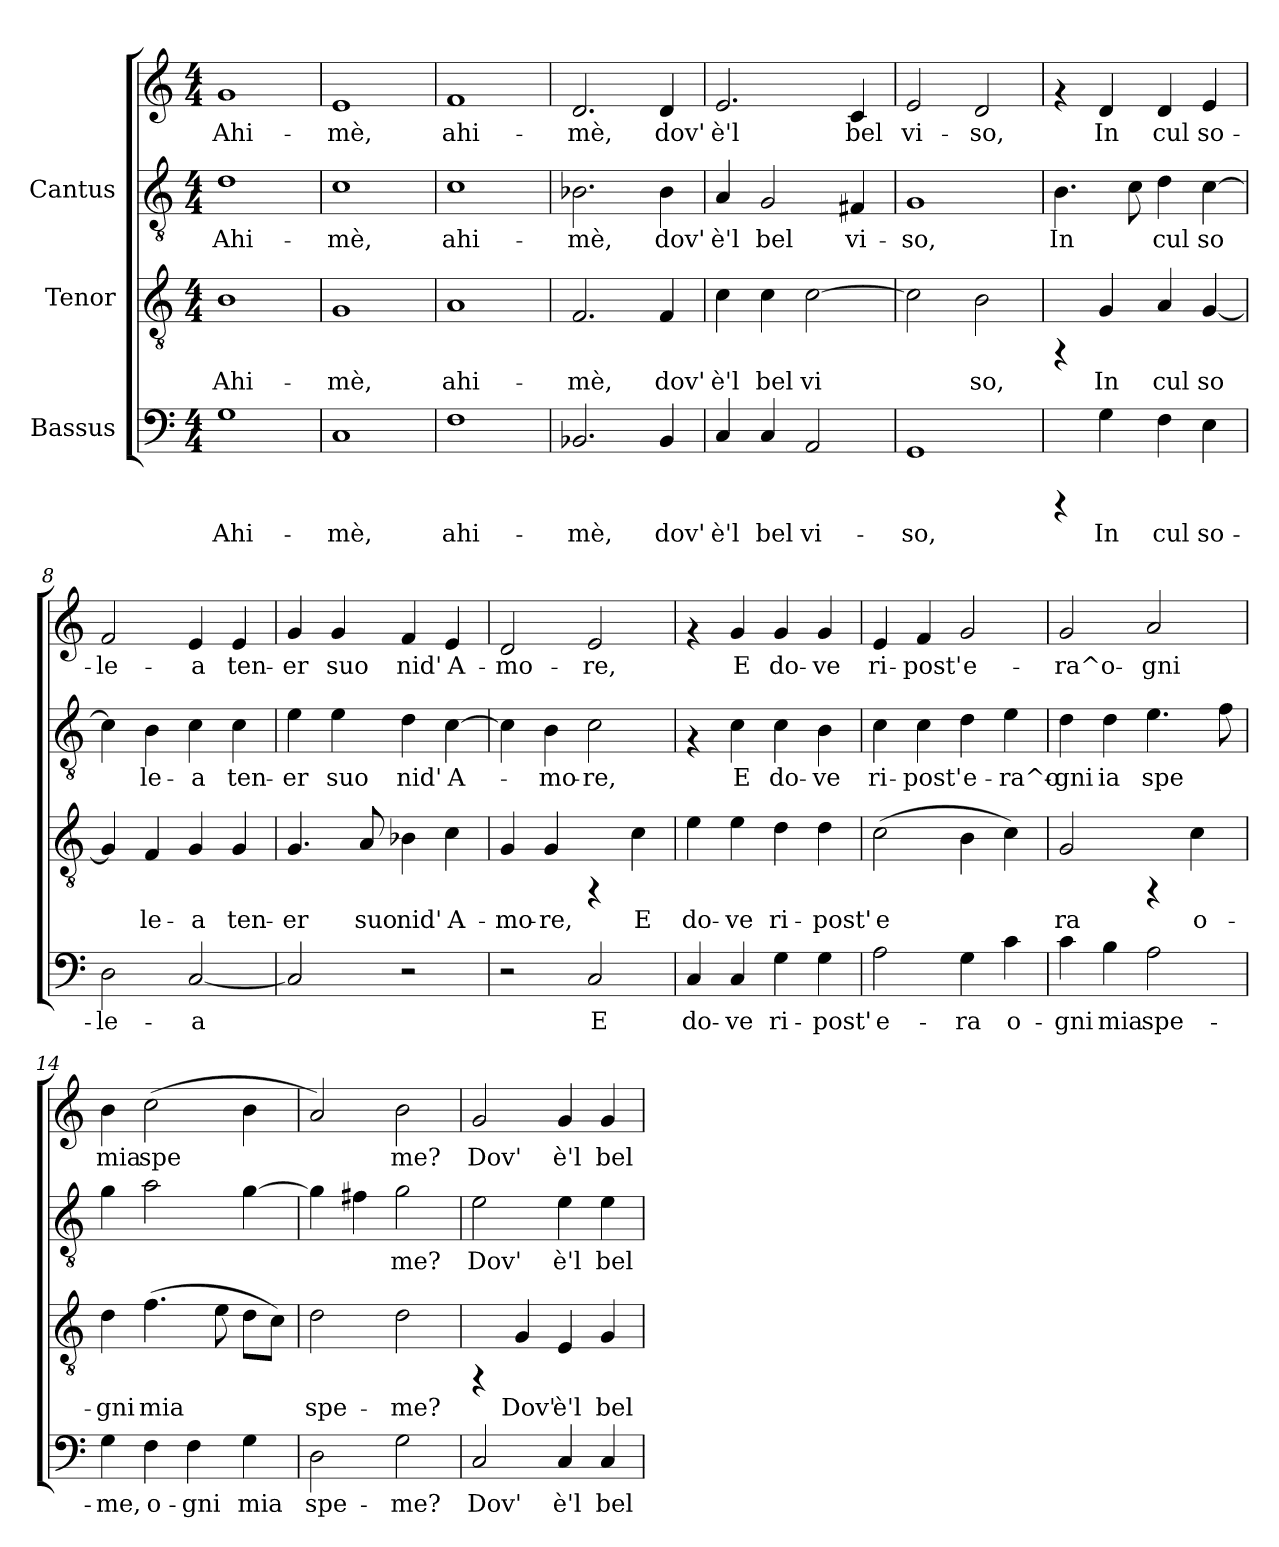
**kern	**text	**kern	**text	**kern	**text	**kern	**text
*part3	*part3	*part2	*part2	*part1	*part1	*part1	*part1
*staff4	*staff4	*staff3	*staff3	*staff2	*staff2	*staff1	*staff1
*I"Bassus	*	*I"Tenor	*	*I"Cantus	*	*	*
!!LO:PB:g=z
*stria5	*	*stria5	*	*stria5	*	*stria5	*
*clefF4	*	*clefGv2	*	*clefGv2	*	*clefG2	*
*M4/4	*	*M4/4	*	*M4/4	*	*M4/4	*
*MM132	*	*MM132	*	*MM132	*	*MM132	*
=1	=1	=1	=1	=1	=1	=1	=1
!	!LO:LY:b:cj	!	!LO:LY:b:cj	!	!LO:LY:b:cj	!	!LO:LY:b:cj
1G	Ahi-	1B	Ahi-	1d	-Ahi-	1g	Ahi-
=2	=2	=2	=2	=2	=2	=2	=2
!	!LO:LY:b:cj	!	!LO:LY:b:cj	!	!LO:LY:b:cj	!	!LO:LY:b:cj
1C	-mè,	1G	-mè,	1c	mè,	1e	-mè,
=3	=3	=3	=3	=3	=3	=3	=3
!	!LO:LY:b:cj	!	!LO:LY:b:cj	!	!LO:LY:b:cj	!	!LO:LY:b:cj
1F	ahi-	1A	ahi-	1c	-ahi-	1f	ahi-
=4	=4	=4	=4	=4	=4	=4	=4
!	!LO:LY:b:cj	!	!LO:LY:b:cj	!	!LO:LY:b:cj	!	!LO:LY:b:cj
2.BB-X/	-mè,	2.F/	-mè,	2.B-X\	mè,	2.d/	-mè,
!	!LO:LY:b:cj	!	!LO:LY:b:cj	!	!LO:LY:b:cj	!	!LO:LY:b:cj
4BB-/	dov'	4F/	dov'	4B-\	dov'	4d/	dov'
=5	=5	=5	=5	=5	=5	=5	=5
!	!LO:LY:b:cj	!	!LO:LY:b:cj	!	!LO:LY:b:cj	!	!LO:LY:b:cj
4C/	è'l	4c\	è'l	4A/	è'l	2.e/	è'l
!	!LO:LY:b:cj	!	!LO:LY:b:cj	!	!LO:LY:b:cj	!	!
4C/	bel	4c\	bel	2G/	bel	.	.
!	!LO:LY:b:cj	!	!LO:LY:b:cj	!	!	!	!
2AA/	vi-	[>2c\	vi-	.	.	.	.
!	!	!	!	!	!LO:LY:b:cj	!	!LO:LY:b:cj
.	.	.	.	4F#X/	vi-	4c/	bel
=6	=6	=6	=6	=6	=6	=6	=6
!	!LO:LY:b:cj	!	!LO:LY:b:cj	!	!LO:LY:b:cj	!	!LO:LY:b:cj
1GG	-so,	2c\]	-	1G	so,	2e/	-vi-
!	!	!	!LO:LY:b:cj	!	!	!	!LO:LY:b:cj
.	.	2B\	so,	.	.	2d/	-so,
=7	=7	=7	=7	=7	=7	=7	=7
!	!	!	!	!	!LO:LY:b:cj	!	!
4rCCC	.	4rFF	.	4.B\	-In	4rf	.
!	!LO:LY:b:cj	!	!LO:LY:b:cj	!	!	!	!LO:LY:b:cj
4G\	In	4G/	In	.	.	4d/	In
!	!	!	!	!	!LO:LY:b:cj	!	!
.	.	.	.	8c\	.	.	.
!	!LO:LY:b:cj	!	!LO:LY:b:cj	!	!LO:LY:b:cj	!	!LO:LY:b:cj
4F\	cul	4A/	cul	4d\	cul	4d/	cul
!	!LO:LY:b:cj	!	!LO:LY:b:cj	!	!LO:LY:b:cj	!	!LO:LY:b:cj
4E\	so-	[<4G/	so-	[>4c\	so-	4e/	so-
!!LO:LB:g=z
=8	=8	=8	=8	=8	=8	=8	=8
!	!LO:LY:b:cj	!	!LO:LY:b:cj	!	!LO:LY:b:cj	!	!LO:LY:b:cj
2D\	-le-	4G/]	-	4c\]	-	2f/	-le-
!	!	!	!LO:LY:b:cj	!	!LO:LY:b:cj	!	!
.	.	4F/	le-	4B\	le-	.	.
!	!LO:LY:b:cj	!	!LO:LY:b:cj	!	!LO:LY:b:cj	!	!LO:LY:b:cj
[<2C/	-a	4G/	-a	4c\	-a	4e/	-a
!	!	!	!LO:LY:b:cj	!	!LO:LY:b:cj	!	!LO:LY:b:cj
.	.	4G/	ten-	4c\	ten-	4e/	ten-
=9	=9	=9	=9	=9	=9	=9	=9
!	!	!	!LO:LY:b:cj	!	!LO:LY:b:cj	!	!LO:LY:b:cj
2C/]	.	4.G/	-er	4e\	-er	4g/	-er
!	!	!	!	!	!LO:LY:b:cj	!	!LO:LY:b:cj
.	.	.	.	4e\	suo	4g/	suo
!	!	!	!LO:LY:b:cj	!	!	!	!
.	.	8A/	suo	.	.	.	.
!	!	!	!LO:LY:b:cj	!	!LO:LY:b:cj	!	!LO:LY:b:cj
2r	.	4B-X\	nid'	4d\	nid'	4f/	nid'
!	!	!	!LO:LY:b:cj	!	!LO:LY:b:cj	!	!LO:LY:b:cj
.	.	4c\	A-	[>4c\	A-	4e/	A-
=10	=10	=10	=10	=10	=10	=10	=10
!	!	!	!LO:LY:b:cj	!	!LO:LY:b:cj	!	!LO:LY:b:cj
2r	.	4G/	-mo-	4c\]	.	2d/	-mo-
!	!	!	!LO:LY:b:cj	!	!LO:LY:b:cj	!	!
.	.	4G/	-re,	4B\	mo-	.	.
!	!LO:LY:b:cj	!	!	!	!LO:LY:b:cj	!	!LO:LY:b:cj
2C/	E	4rFF	.	2c\	-re,	2e/	-re,
!	!	!	!LO:LY:b:cj	!	!	!	!
.	.	4c\	E	.	.	.	.
=11	=11	=11	=11	=11	=11	=11	=11
!	!LO:LY:b:cj	!	!LO:LY:b:cj	!	!	!	!
4C/	do-	4e\	do-	4rF	.	4rf	.
!	!LO:LY:b:cj	!	!LO:LY:b:cj	!	!LO:LY:b:cj	!	!LO:LY:b:cj
4C/	-ve	4e\	-ve	4c\	E	4g/	E
!	!LO:LY:b:cj	!	!LO:LY:b:cj	!	!LO:LY:b:cj	!	!LO:LY:b:cj
4G\	ri-	4d\	ri-	4c\	do-	4g/	do-
!	!LO:LY:b:cj	!	!LO:LY:b:cj	!	!LO:LY:b:cj	!	!LO:LY:b:cj
4G\	-post'	4d\	-post'	4B\	-ve	4g/	-ve
=12	=12	=12	=12	=12	=12	=12	=12
!	!LO:LY:b:cj	!	!LO:LY:b:cj	!	!LO:LY:b:cj	!	!LO:LY:b:cj
2A\	e-	(>2c\	e-	4c\	-ri-	4e/	ri-
!	!	!	!	!	!LO:LY:b:cj	!	!LO:LY:b:cj
.	.	.	.	4c\	-post'	4f/	-post'
!	!LO:LY:b:cj	!	!LO:LY:b:cj	!	!LO:LY:b:cj	!	!LO:LY:b:cj
4G\	-ra	4B\	--	4d\	e-	2g/	e-
!	!LO:LY:b:cj	!	!LO:LY:b:cj	!	!LO:LY:b:cj	!	!
4c\	o-	4c\)	--	4e\	-ra^o-	.	.
!!LO:LB:g=z
=13	=13	=13	=13	=13	=13	=13	=13
!	!LO:LY:b:cj	!	!LO:LY:b:cj	!	!LO:LY:b:cj	!	!LO:LY:b:cj
4c\	-gni	2G/	-ra	4d\	gni	2g/	-ra^o-
!	!LO:LY:b:cj	!	!	!	!LO:LY:b:cj	!	!
4B\	mia	.	.	4d\	ia	.	.
!	!LO:LY:b:cj	!	!	!	!LO:LY:b:cj	!	!LO:LY:b:cj
2A\	spe-	4rFF	.	4.e\	spe-	2a/	-gni
!	!	!	!LO:LY:b:cj	!	!	!	!
.	.	4c\	o-	.	.	.	.
!	!	!	!	!	!LO:LY:b:cj	!	!
.	.	.	.	8f\	--	.	.
=14	=14	=14	=14	=14	=14	=14	=14
!	!LO:LY:b:cj	!	!LO:LY:b:cj	!	!	!	!LO:LY:b:cj
4G\	-me,	4d\	-gni	4g\	.	4b\	-mia
!	!LO:LY:b:cj	!	!LO:LY:b:cj	!	!	!	!LO:LY:b:cj
4F\	o-	(>4.f\	mia	2a\	.	(>2cc\	spe-
!	!LO:LY:b:cj	!	!	!	!	!	!
4F\	-gni	.	.	.	.	.	.
!	!	!	!LO:LY:b:cj	!	!	!	!
.	.	8e\	.	.	.	.	.
!	!LO:LY:b:cj	!	!LO:LY:b:cj	!	!	!	!LO:LY:b:cj
4G\	mia	8d\L	.	[>4g\	.	4b\	--
!	!	!	!LO:LY:b:cj	!	!	!	!
.	.	8c\J)	.	.	.	.	.
=15	=15	=15	=15	=15	=15	=15	=15
!	!LO:LY:b:cj	!	!LO:LY:b:cj	!	!LO:LY:b:cj	!	!LO:LY:b:cj
2D\	spe-	2d\	spe-	4g\]	.	2a/)	-
!	!	!	!	!	!LO:LY:b:cj	!	!
.	.	.	.	4f#X\	.	.	.
!	!LO:LY:b:cj	!	!LO:LY:b:cj	!	!LO:LY:b:cj	!	!LO:LY:b:cj
2G\	-me?	2d\	-me?	2g\	me?	2b\	me?
=16	=16	=16	=16	=16	=16	=16	=16
!	!LO:LY:b:cj	!	!	!	!LO:LY:b:cj	!	!LO:LY:b:cj
2C/	Dov'	4rFF	.	2e\	Dov'	2g/	Dov'
!	!	!	!LO:LY:b:cj	!	!	!	!
.	.	4G/	Dov'	.	.	.	.
!	!LO:LY:b:cj	!	!LO:LY:b:cj	!	!LO:LY:b:cj	!	!LO:LY:b:cj
4C/	è'l	4E/	è'l	4e\	è'l	4g/	è'l
!	!LO:LY:b:cj	!	!LO:LY:b:cj	!	!LO:LY:b:cj	!	!LO:LY:b:cj
4C/	bel	4G/	bel	4e\	bel	4g/	bel
=	=	=	=	=	=	=	=
*-	*-	*-	*-	*-	*-	*-	*-
